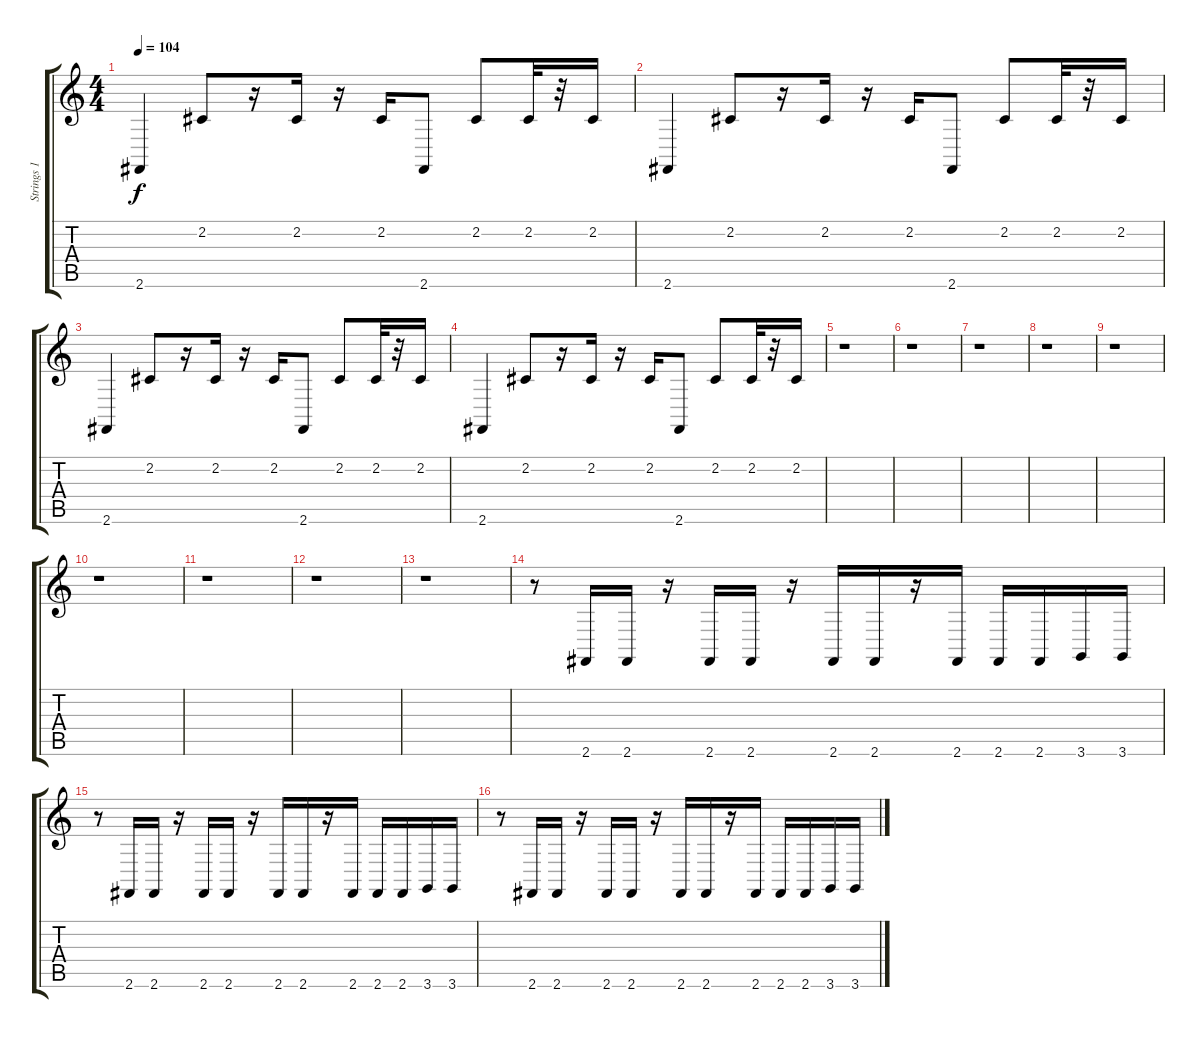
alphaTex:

\track ("Strings 1" "Strings 1") {instrument synthstrings1}
\staff {score tabs}
\tuning (E4 B3 G3 D3 A2 E2) {hide}
\ts (4 4)
\tempo 104
\clef g2
\ks c
2.6.4{dy f} 2.2.8 r.16 2.2.16 r.16 2.2.16 2.6.8 2.2.8 2.2.32 r.32 2.2.16 |
2.6.4 2.2.8 r.16 2.2.16 r.16 2.2.16 2.6.8 2.2.8 2.2.32 r.32 2.2.16 |
2.6.4 2.2.8 r.16 2.2.16 r.16 2.2.16 2.6.8 2.2.8 2.2.32 r.32 2.2.16 |
2.6.4 2.2.8 r.16 2.2.16 r.16 2.2.16 2.6.8 2.2.8 2.2.32 r.32 2.2.16 |
r.1 |
r.1 |
r.1 |
r.1 |
r.1 |
r.1 |
r.1 |
r.1 |
r.1 |
r.8 2.6.16 2.6.16 r.16 2.6.16 2.6.16 r.16 2.6.16 2.6.16 r.16 2.6.16 2.6.16 2.6.16 3.6.16 3.6.16 |
r.8 2.6.16 2.6.16 r.16 2.6.16 2.6.16 r.16 2.6.16 2.6.16 r.16 2.6.16 2.6.16 2.6.16 3.6.16 3.6.16 |
r.8 2.6.16 2.6.16 r.16 2.6.16 2.6.16 r.16 2.6.16 2.6.16 r.16 2.6.16 2.6.16 2.6.16 3.6.16 3.6.16
